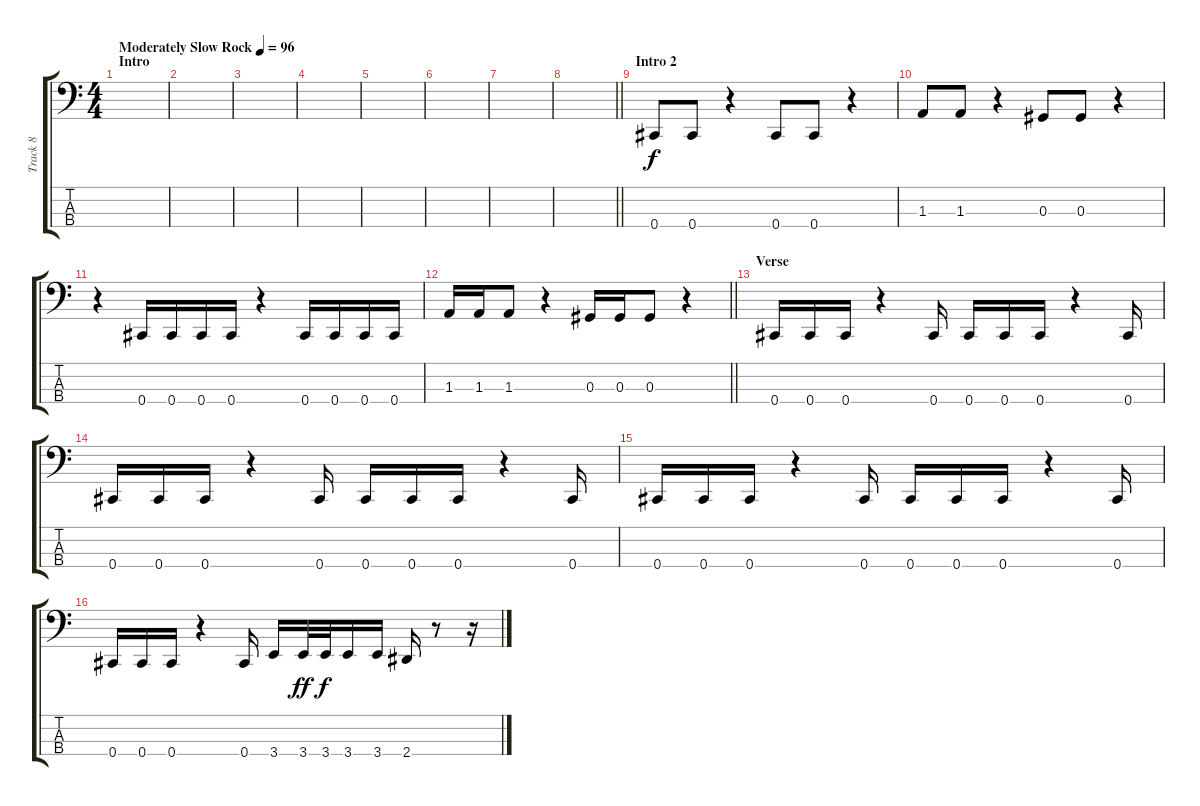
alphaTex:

\track ("Track 8" "Track 8") {instrument electricbasspick}
\staff {score tabs}
\tuning (Gb2 Db2 Ab1 Db1) {hide}
\ts (4 4)
\section ("" "Intro")
\tempo (96 "Moderately Slow Rock")
\clef f4
\ks c
|
|
|
|
|
|
|
\barLineRight lightlight
|
\section ("" "Intro 2")
0.4.8 0.4.8 r.4 0.4.8 0.4.8 r.4 |
1.3.8 1.3.8 r.4 0.3.8 0.3.8 r.4 |
r.4 0.4.16 0.4.16 0.4.16 0.4.16 r.4 0.4.16 0.4.16 0.4.16 0.4.16 |
\barLineRight lightlight
1.3.16 1.3.16 1.3.8 r.4 0.3.16 0.3.16 0.3.8 r.4 |
\section ("" "Verse")
0.4.16 0.4.16 0.4.16 r.4 0.4.16 0.4.16 0.4.16 0.4.16 r.4 0.4.16 |
0.4.16 0.4.16 0.4.16 r.4 0.4.16 0.4.16 0.4.16 0.4.16 r.4 0.4.16 |
0.4.16 0.4.16 0.4.16 r.4 0.4.16 0.4.16 0.4.16 0.4.16 r.4 0.4.16 |
0.4.16 0.4.16 0.4.16 r.4 0.4.16 3.4.16 3.4.32{dy ff} 3.4.32{dy f} 3.4.16 3.4.16 2.4.16 r.8 r.16
